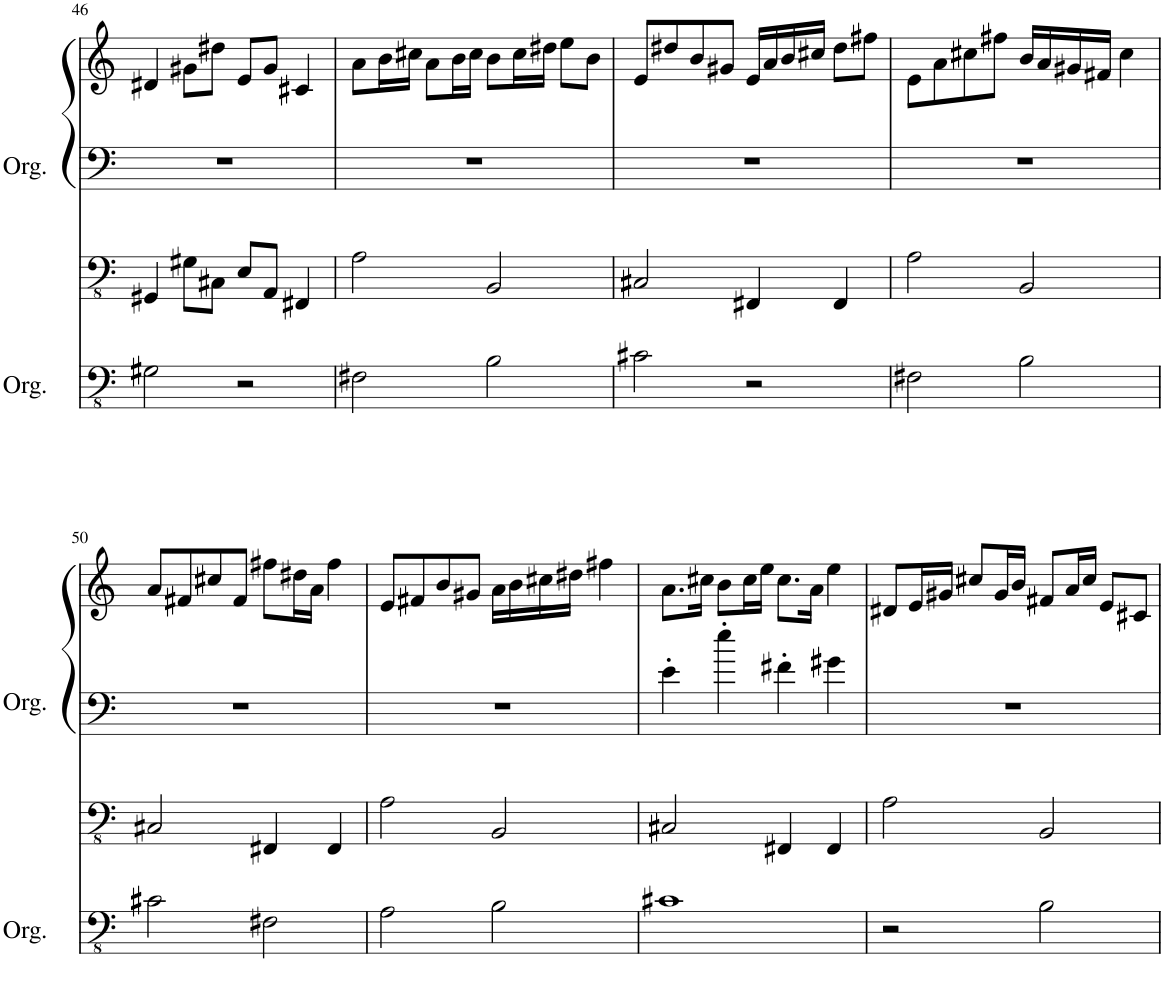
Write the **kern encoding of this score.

**kern	**kern	**kern	**kern
*part2	*part1	*part1	*part1
*staff4	*staff3	*staff2	*staff1
*I"Pipe Organ	*I"Pipe Organ	*	*
*I'Org.	*I'Org.	*	*
!!LO:PB:g=z
*clefFv4	*clefFv4	*clefF4	*clefG2
*k[]	*k[]	*k[]	*k[]
*M4/4	*M4/4	*M4/4	*M4/4
=46	=46	=46	=46
2GG#X\	4GGG#X/	1r	4d#X/
.	8GG#X\L	.	8g#X\L
.	8CC#X\J	.	8dd#X\J
2r	8EE/L	.	8e/L
.	8AAA/J	.	8g#/J
.	4FFF#X/	.	4c#X/
=47	=47	=47	=47
2FF#X\	2AA\	1r	8a\L
.	.	.	16b\L
.	.	.	16cc#X\JJ
.	.	.	8a\L
.	.	.	16b\L
.	.	.	16cc#\JJ
2BB\	2BBB/	.	8b\L
.	.	.	16cc#\L
.	.	.	16dd#X\JJ
.	.	.	8ee\L
.	.	.	8b\J
=48	=48	=48	=48
2C#X\	2CC#X/	1r	8e/L
.	.	.	8dd#X/
.	.	.	8b/
.	.	.	8g#X/J
2r	4FFF#X/	.	16e/LL
.	.	.	16a/
.	.	.	16b/
.	.	.	16cc#X/JJ
.	4FFF#/	.	8dd#\L
.	.	.	8ff#X\J
=49	=49	=49	=49
2FF#X\	2AA\	1r	8e\L
.	.	.	8a\
.	.	.	8cc#X\
.	.	.	8ff#X\J
2BB\	2BBB/	.	16b/LL
.	.	.	16a/
.	.	.	16g#X/
.	.	.	16f#X/JJ
.	.	.	4cc#\
!!LO:LB:g=z
=50	=50	=50	=50
2C#X\	2CC#X/	1r	8a/L
.	.	.	8f#X/
.	.	.	8cc#X/
.	.	.	8f#/J
2FF#X\	4FFF#X/	.	8ff#X\L
.	.	.	16dd#X\L
.	.	.	16a\JJ
.	4FFF#/	.	4ff#\
=51	=51	=51	=51
2AA\	2AA\	1r	8e/L
.	.	.	8f#X/
.	.	.	8b/
.	.	.	8g#X/J
2BB\	2BBB/	.	16a\LL
.	.	.	16b\
.	.	.	16cc#X\
.	.	.	16dd#X\JJ
.	.	.	4ff#X\
=52	=52	=52	=52
1C#X	2CC#X/	4e'\	8.a\L
.	.	.	16cc#X\Jk
.	.	4ee'\	8b\L
.	.	.	16cc#\L
.	.	.	16ee\JJ
.	4FFF#X/	4f#X'\	8.cc#\L
.	.	.	16a\Jk
.	4FFF#/	4g#X\	4ee\
=53	=53	=53	=53
2r	2AA\	1r	8d#X/L
.	.	.	16e/L
.	.	.	16g#X/JJ
.	.	.	8cc#X/L
.	.	.	16g#/L
.	.	.	16b/JJ
2BB\	2BBB/	.	8f#X/L
.	.	.	16a/L
.	.	.	16cc#/JJ
.	.	.	8e/L
.	.	.	8c#X/J
=	=	=	=
*-	*-	*-	*-
